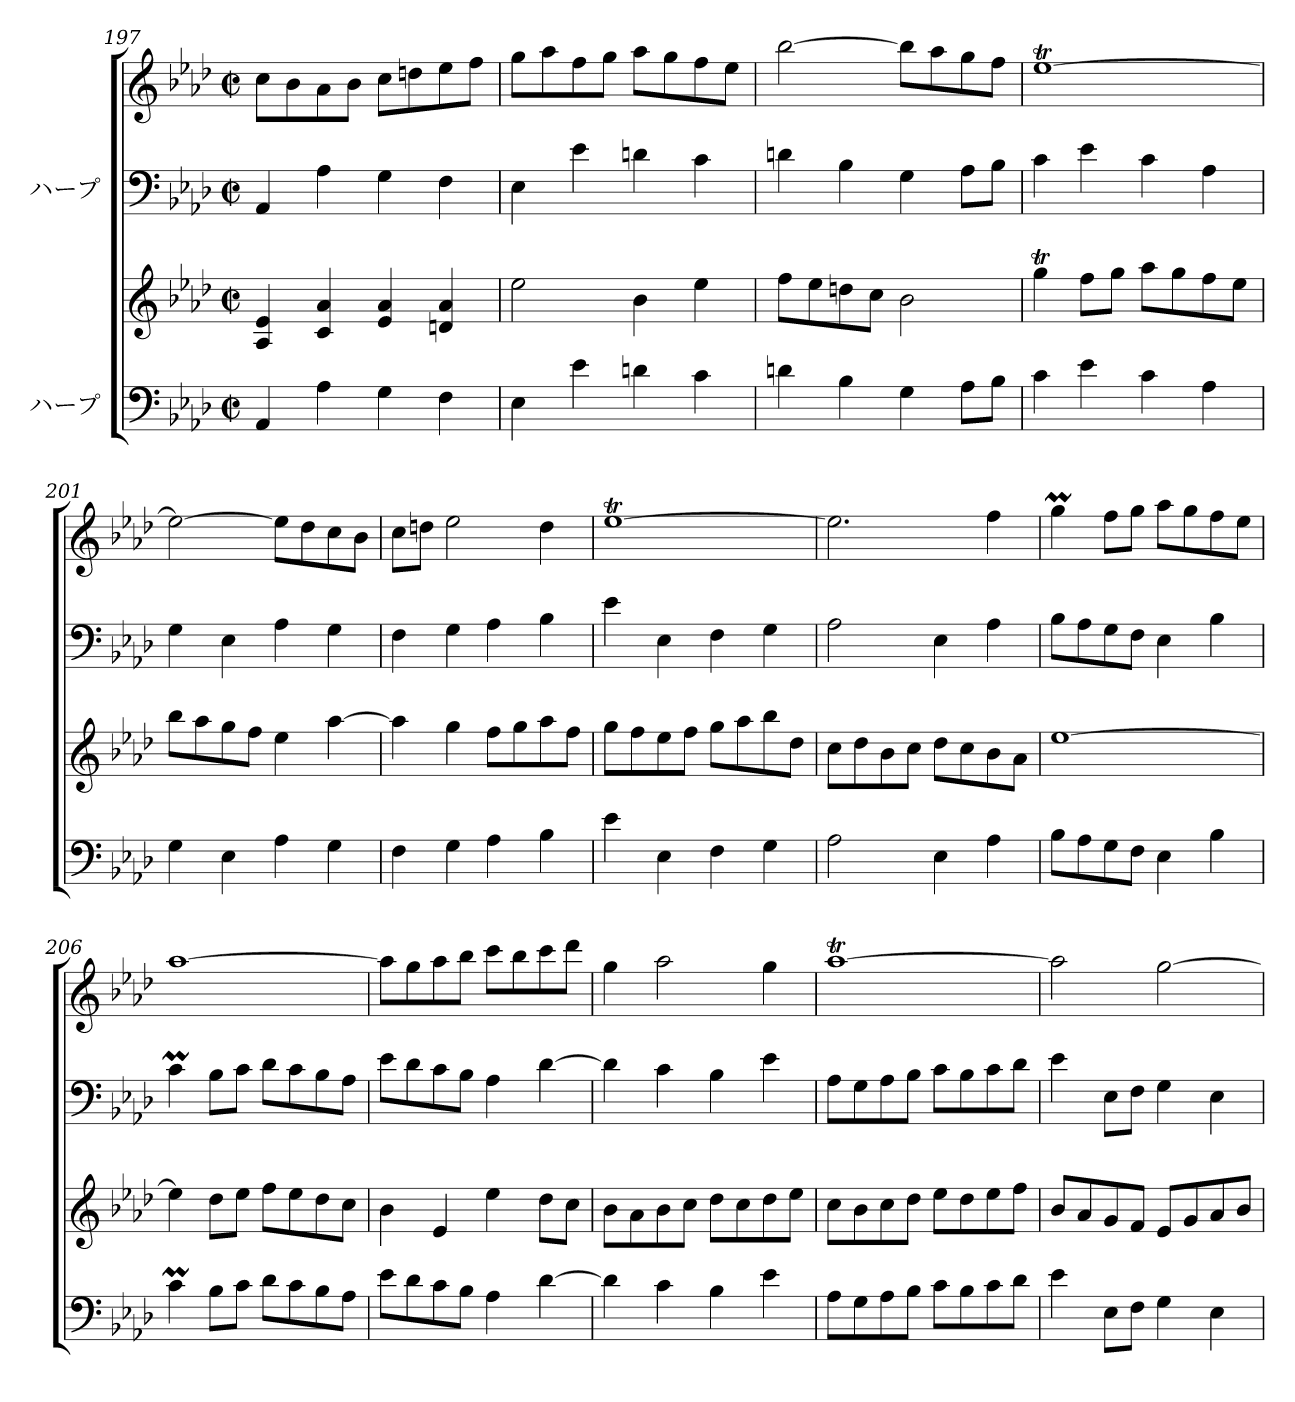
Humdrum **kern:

**kern	**kern	**kern	**kern
*part2	*part2	*part1	*part1
*staff4	*staff3	*staff2	*staff1
*I"ハープ	*	*I"ハープ	*
*clefF4	*clefG2	*clefF4	*clefG2
*k[b-e-a-d-]	*k[b-e-a-d-]	*k[b-e-a-d-]	*k[b-e-a-d-]
*M2/2	*M2/2	*M2/2	*M2/2
*met(c|)	*met(c|)	*met(c|)	*met(c|)
=197	=197	=197	=197
4AA-/	4A-/ 4e-/	4AA-/	8cc\L
.	.	.	8b-\
4A-\	4c/ 4a-/	4A-\	8a-\
.	.	.	8b-\J
4G\	4e-/ 4a-/	4G\	8cc\L
.	.	.	8ddn\
4F\	4dn/ 4a-/	4F\	8ee-\
.	.	.	8ff\J
!!LO:LB:g=z
=198	=198	=198	=198
4E-\	2ee-\	4E-\	8gg\L
.	.	.	8aa-\
4e-\	.	4e-\	8ff\
.	.	.	8gg\J
4dn\	4b-\	4dn\	8aa-\L
.	.	.	8gg\
4c\	4ee-\	4c\	8ff\
.	.	.	8ee-\J
=199	=199	=199	=199
4dn\	8ff\L	4dn\	[2bb-\
.	8ee-\	.	.
4B-\	8ddn\	4B-\	.
.	8cc\J	.	.
4G\	2b-\	4G\	8bb-\L]
.	.	.	8aa-\
8A-\L	.	8A-\L	8gg\
8B-\J	.	8B-\J	8ff\J
=200	=200	=200	=200
4c\	4ggt\	4c\	[1ee-T
4e-\	8ff\L	4e-\	.
.	8gg\J	.	.
4c\	8aa-\L	4c\	.
.	8gg\	.	.
4A-\	8ff\	4A-\	.
.	8ee-\J	.	.
=201	=201	=201	=201
4G\	8bb-\L	4G\	2ee-\_
.	8aa-\	.	.
4E-\	8gg\	4E-\	.
.	8ff\J	.	.
4A-\	4ee-\	4A-\	8ee-\L]
.	.	.	8dd-\
4G\	[4aa-\	4G\	8cc\
.	.	.	8b-\J
=202	=202	=202	=202
4F\	4aa-\]	4F\	8cc\L
.	.	.	8ddn\J
4G\	4gg\	4G\	2ee-\
4A-\	8ff\L	4A-\	.
.	8gg\	.	.
4B-\	8aa-\	4B-\	4dd\
.	8ff\J	.	.
!!LO:LB:g=z
=203	=203	=203	=203
4e-\	8gg\L	4e-\	[1ee-T
.	8ff\	.	.
4E-\	8ee-\	4E-\	.
.	8ff\J	.	.
4F\	8gg\L	4F\	.
.	8aa-\	.	.
4G\	8bb-\	4G\	.
.	8dd-\J	.	.
=204	=204	=204	=204
2A-\	8cc\L	2A-\	2.ee-\]
.	8dd-\	.	.
.	8b-\	.	.
.	8cc\J	.	.
4E-\	8dd-\L	4E-\	.
.	8cc\	.	.
4A-\	8b-\	4A-\	4ff\
.	8a-\J	.	.
=205	=205	=205	=205
8B-\L	[1ee-	8B-\L	4ggm\
8A-\	.	8A-\	.
8G\	.	8G\	8ff\L
8F\J	.	8F\J	8gg\J
4E-\	.	4E-\	8aa-\L
.	.	.	8gg\
4B-\	.	4B-\	8ff\
.	.	.	8ee-\J
=206	=206	=206	=206
4cm\	4ee-\]	4cm\	[1aa-
8B-\L	8dd-\L	8B-\L	.
8c\J	8ee-\J	8c\J	.
8d-\L	8ff\L	8d-\L	.
8c\	8ee-\	8c\	.
8B-\	8dd-\	8B-\	.
8A-\J	8cc\J	8A-\J	.
!!LO:PB:g=z
=207	=207	=207	=207
8e-\L	4b-\	8e-\L	8aa-\L]
8d-\	.	8d-\	8gg\
8c\	4e-/	8c\	8aa-\
8B-\J	.	8B-\J	8bb-\J
4A-\	4ee-\	4A-\	8ccc\L
.	.	.	8bb-\
[4d-\	8dd-\L	[4d-\	8ccc\
.	8cc\J	.	8ddd-\J
=208	=208	=208	=208
4d-\]	8b-\L	4d-\]	4gg\
.	8a-\	.	.
4c\	8b-\	4c\	2aa-\
.	8cc\J	.	.
4B-\	8dd-\L	4B-\	.
.	8cc\	.	.
4e-\	8dd-\	4e-\	4gg\
.	8ee-\J	.	.
=209	=209	=209	=209
8A-\L	8cc\L	8A-\L	[1aa-T
8G\	8b-\	8G\	.
8A-\	8cc\	8A-\	.
8B-\J	8dd-\J	8B-\J	.
8c\L	8ee-\L	8c\L	.
8B-\	8dd-\	8B-\	.
8c\	8ee-\	8c\	.
8d-\J	8ff\J	8d-\J	.
=210	=210	=210	=210
4e-\	8b-/L	4e-\	2aa-\]
.	8a-/	.	.
8E-\L	8g/	8E-\L	.
8F\J	8f/J	8F\J	.
4G\	8e-/L	4G\	[2gg\
.	8g/	.	.
4E-\	8a-/	4E-\	.
.	8b-/J	.	.
=	=	=	=
*-	*-	*-	*-
